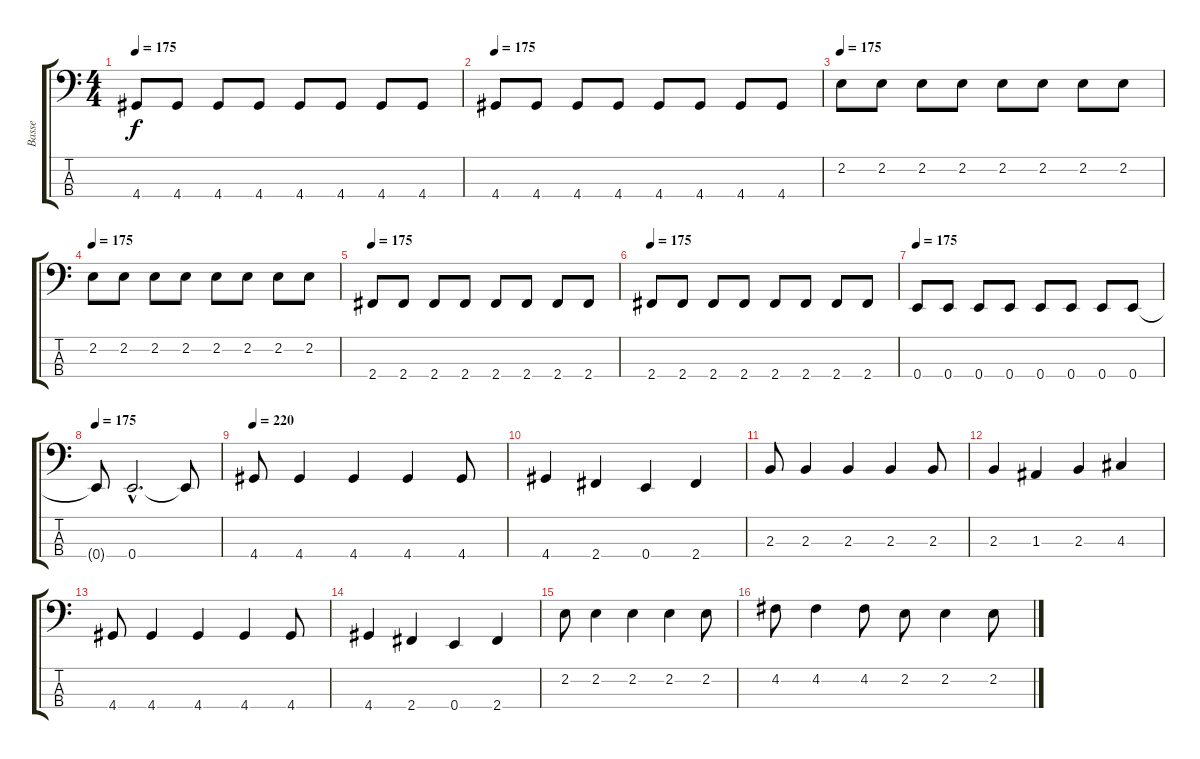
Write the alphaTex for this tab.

\track ("Basse" "Basse") {instrument electricbassfinger}
\staff {score tabs}
\tuning (G2 D2 A1 E1) {hide}
\ts (4 4)
\tempo 175
\clef f4
\ks c
4.4.8{dy f} 4.4.8 4.4.8 4.4.8 4.4.8 4.4.8 4.4.8 4.4.8 |
\tempo 175
4.4.8 4.4.8 4.4.8 4.4.8 4.4.8 4.4.8 4.4.8 4.4.8 |
\tempo 175
2.2.8 2.2.8 2.2.8 2.2.8 2.2.8 2.2.8 2.2.8 2.2.8 |
\tempo 175
2.2.8 2.2.8 2.2.8 2.2.8 2.2.8 2.2.8 2.2.8 2.2.8 |
\tempo 175
2.4.8 2.4.8 2.4.8 2.4.8 2.4.8 2.4.8 2.4.8 2.4.8 |
\tempo 175
2.4.8 2.4.8 2.4.8 2.4.8 2.4.8 2.4.8 2.4.8 2.4.8 |
\tempo 175
0.4.8 0.4.8 0.4.8 0.4.8 0.4.8 0.4.8 0.4.8 0.4.8 |
\tempo 175
0.4{t}.8 0.4{hac}.2{d} 0.4{t}.8 |
\tempo 220
4.4.8 4.4.4 4.4.4 4.4.4 4.4.8 |
4.4.4 2.4.4 0.4.4 2.4.4 |
2.3.8 2.3.4 2.3.4 2.3.4 2.3.8 |
2.3.4 1.3.4 2.3.4 4.3.4 |
4.4.8 4.4.4 4.4.4 4.4.4 4.4.8 |
4.4.4 2.4.4 0.4.4 2.4.4 |
2.2.8 2.2.4 2.2.4 2.2.4 2.2.8 |
4.2.8 4.2.4 4.2.8 2.2.8 2.2.4 2.2.8
